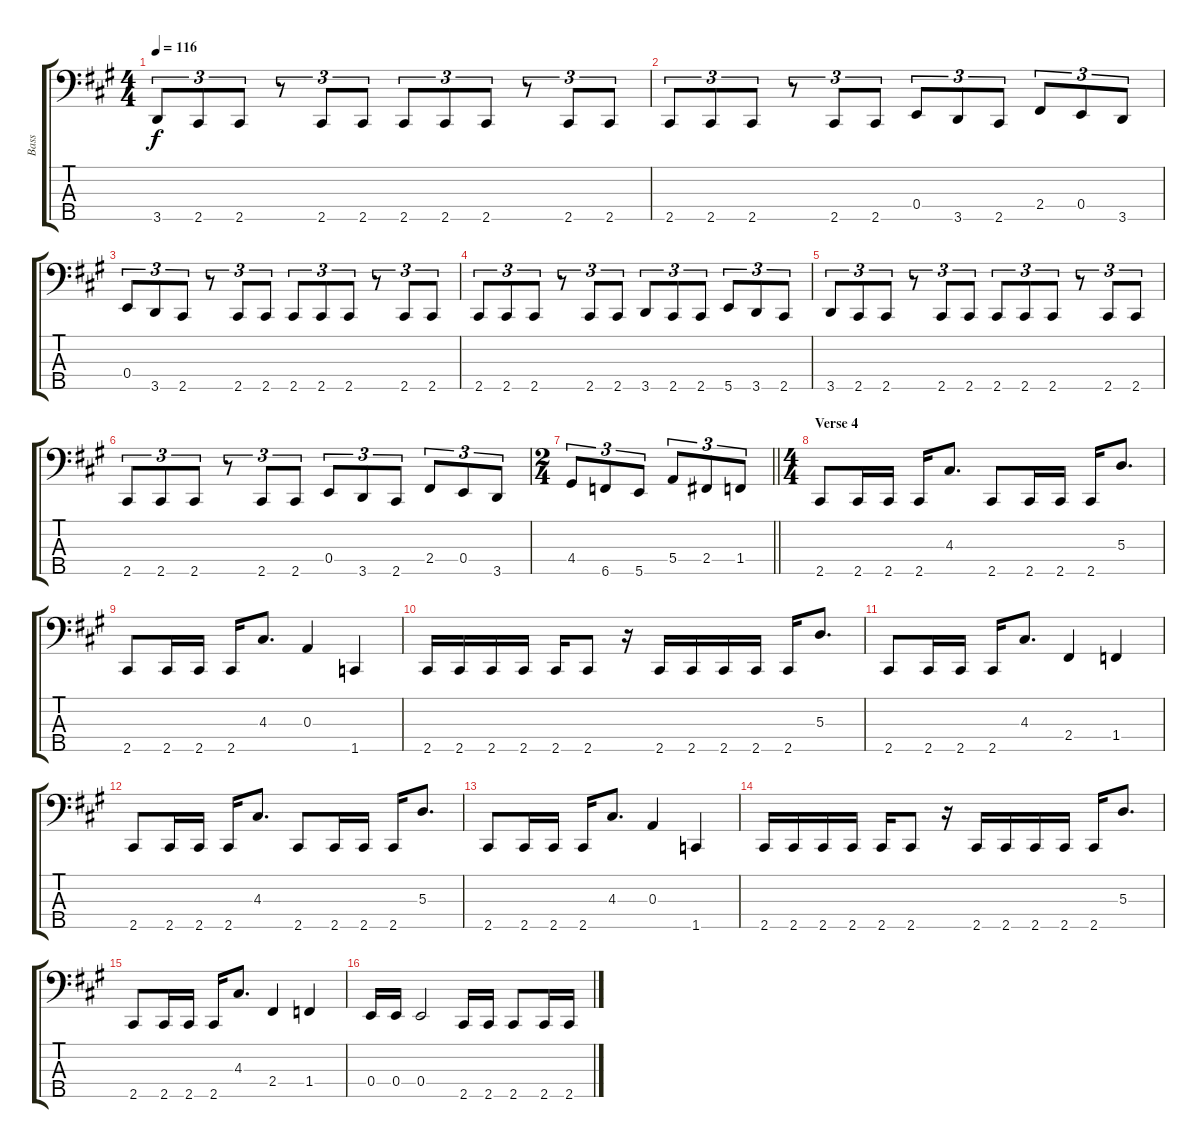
\track ("Bass" "Bass") {instrument electricbassfinger}
\staff {score tabs}
\tuning (G2 D2 A1 E1 B0) {hide}
\ts (4 4)
\tempo 116
\clef f4
\ks a
3.5.8{tu (3 2) dy f} 2.5.8{tu (3 2)} 2.5.8{tu (3 2)} r.8{tu (3 2)} 2.5.8{tu (3 2)} 2.5.8{tu (3 2)} 2.5.8{tu (3 2)} 2.5.8{tu (3 2)} 2.5.8{tu (3 2)} r.8{tu (3 2)} 2.5.8{tu (3 2)} 2.5.8{tu (3 2)} |
2.5.8{tu (3 2)} 2.5.8{tu (3 2)} 2.5.8{tu (3 2)} r.8{tu (3 2)} 2.5.8{tu (3 2)} 2.5.8{tu (3 2)} 0.4.8{tu (3 2)} 3.5.8{tu (3 2)} 2.5.8{tu (3 2)} 2.4.8{tu (3 2)} 0.4.8{tu (3 2)} 3.5.8{tu (3 2)} |
0.4.8{tu (3 2)} 3.5.8{tu (3 2)} 2.5.8{tu (3 2)} r.8{tu (3 2)} 2.5.8{tu (3 2)} 2.5.8{tu (3 2)} 2.5.8{tu (3 2)} 2.5.8{tu (3 2)} 2.5.8{tu (3 2)} r.8{tu (3 2)} 2.5.8{tu (3 2)} 2.5.8{tu (3 2)} |
2.5.8{tu (3 2)} 2.5.8{tu (3 2)} 2.5.8{tu (3 2)} r.8{tu (3 2)} 2.5.8{tu (3 2)} 2.5.8{tu (3 2)} 3.5.8{tu (3 2)} 2.5.8{tu (3 2)} 2.5.8{tu (3 2)} 5.5.8{tu (3 2)} 3.5.8{tu (3 2)} 2.5.8{tu (3 2)} |
3.5.8{tu (3 2)} 2.5.8{tu (3 2)} 2.5.8{tu (3 2)} r.8{tu (3 2)} 2.5.8{tu (3 2)} 2.5.8{tu (3 2)} 2.5.8{tu (3 2)} 2.5.8{tu (3 2)} 2.5.8{tu (3 2)} r.8{tu (3 2)} 2.5.8{tu (3 2)} 2.5.8{tu (3 2)} |
2.5.8{tu (3 2)} 2.5.8{tu (3 2)} 2.5.8{tu (3 2)} r.8{tu (3 2)} 2.5.8{tu (3 2)} 2.5.8{tu (3 2)} 0.4.8{tu (3 2)} 3.5.8{tu (3 2)} 2.5.8{tu (3 2)} 2.4.8{tu (3 2)} 0.4.8{tu (3 2)} 3.5.8{tu (3 2)} |
\ts (2 4)
\barLineRight lightlight
4.4.8{tu (3 2)} 6.5.8{tu (3 2)} 5.5.8{tu (3 2)} 5.4.8{tu (3 2)} 2.4.8{tu (3 2)} 1.4.8{tu (3 2)} |
\ts (4 4)
\section ("" "Verse 4")
2.5.8 2.5.16 2.5.16 2.5.16 4.3.8{d} 2.5.8 2.5.16 2.5.16 2.5.16 5.3.8{d} |
2.5.8 2.5.16 2.5.16 2.5.16 4.3.8{d} 0.3.4 1.5.4 |
2.5.16 2.5.16 2.5.16 2.5.16 2.5.16 2.5.8 r.16 2.5.16 2.5.16 2.5.16 2.5.16 2.5.16 5.3.8{d} |
2.5.8 2.5.16 2.5.16 2.5.16 4.3.8{d} 2.4.4 1.4.4 |
2.5.8 2.5.16 2.5.16 2.5.16 4.3.8{d} 2.5.8 2.5.16 2.5.16 2.5.16 5.3.8{d} |
2.5.8 2.5.16 2.5.16 2.5.16 4.3.8{d} 0.3.4 1.5.4 |
2.5.16 2.5.16 2.5.16 2.5.16 2.5.16 2.5.8 r.16 2.5.16 2.5.16 2.5.16 2.5.16 2.5.16 5.3.8{d} |
2.5.8 2.5.16 2.5.16 2.5.16 4.3.8{d} 2.4.4 1.4.4 |
0.4.16 0.4.16 0.4.2 2.5.16 2.5.16 2.5.8 2.5.16 2.5.16
